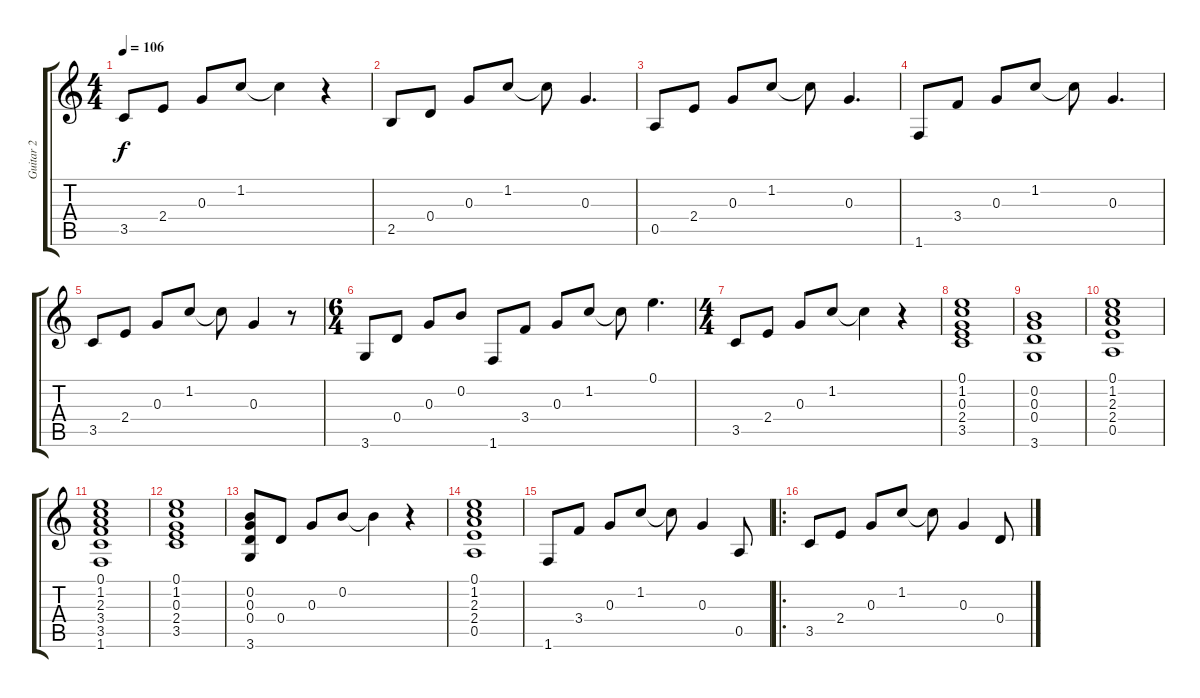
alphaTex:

\track ("Guitar 2" "Guitar 2") {instrument acousticguitarsteel}
\staff {score tabs}
\tuning (E4 B3 G3 D3 A2 E2) {hide}
\ts (4 4)
\tempo 106
\clef g2
\ks c
3.5.8{dy f} 2.4.8 0.3.8 1.2.8 1.2{t}.4 r.4 |
2.5.8 0.4.8 0.3.8 1.2.8 1.2{t}.8 0.3.4{d} |
0.5.8 2.4.8 0.3.8 1.2.8 1.2{t}.8 0.3.4{d} |
1.6.8 3.4.8 0.3.8 1.2.8 1.2{t}.8 0.3.4{d} |
3.5.8 2.4.8 0.3.8 1.2.8 1.2{t}.8 0.3.4 r.8 |
\ts (6 4)
3.6.8 0.4.8 0.3.8 0.2.8 1.6.8 3.4.8 0.3.8 1.2.8 1.2{t}.8 0.1.4{d} |
\ts (4 4)
3.5.8 2.4.8 0.3.8 1.2.8 1.2{t}.4 r.4 |
(0.1 1.2 0.3 2.4 3.5).1 |
(0.2 0.3 0.4 3.6).1 |
(0.1 1.2 2.3 2.4 0.5).1 |
(0.1 1.2 2.3 3.4 3.5 1.6).1 |
(0.1 1.2 0.3 2.4 3.5).1 |
(0.2 0.3 0.4 3.6).8 0.4.8 0.3.8 0.2.8 0.2{t}.4 r.4 |
(0.1 1.2 2.3 2.4 0.5).1 |
1.6.8 3.4.8 0.3.8 1.2.8 1.2{t}.8 0.3.4 0.5.8 |
\ro
3.5.8 2.4.8 0.3.8 1.2.8 1.2{t}.8 0.3.4 0.4.8
